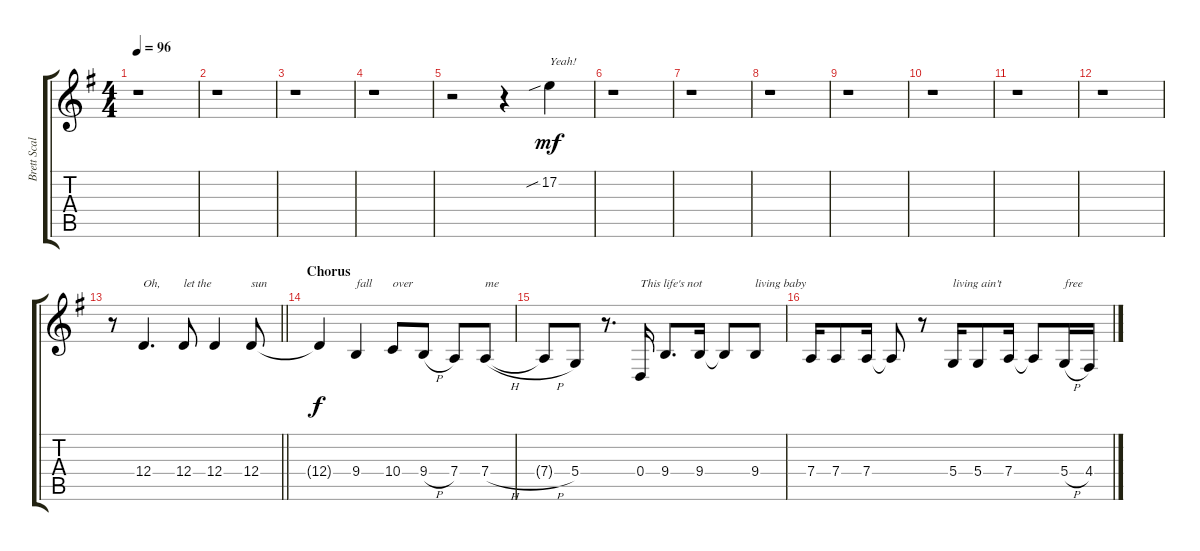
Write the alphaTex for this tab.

\track ("Brett Scallions (Lead Vocals)" "Brett Scal") {instrument violin}
\staff {score tabs}
\tuning (E4 B3 G3 D3 A2 E2) {hide}
\ts (4 4)
\tempo 96
\clef g2
\ks g
r.1{dy f} |
r.1 |
r.1 |
r.1 |
r.2 r.4 17.2{sib}.4{txt "Yeah!" dy mf} |
r.1 |
r.1 |
r.1 |
r.1 |
r.1 |
r.1 |
r.1 |
\barLineRight lightlight
r.8 12.4.4{d txt "Oh,"} 12.4.8{txt "let the"} 12.4.4 12.4.8{txt "sun"} |
\section ("" "Chorus")
12.4{t}.4{dy f} 9.4.4{txt "fall"} 10.4.8{txt "over"} 9.4{h}.8 7.4.8 7.4{h}.8{txt "me"} |
7.4{h t}.8 5.4.8 r.8{d} 0.4.16{txt "This life's not"} 9.4.8{d} 9.4.16 9.4{t}.8 9.4.8{txt "living baby"} |
7.4.16 7.4.8 7.4.16 7.4{t}.8 r.8 5.4.16{txt "living ain't"} 5.4.8 7.4.16 7.4{t}.8 5.4{h}.16{txt "free"} 4.4{h}.16
